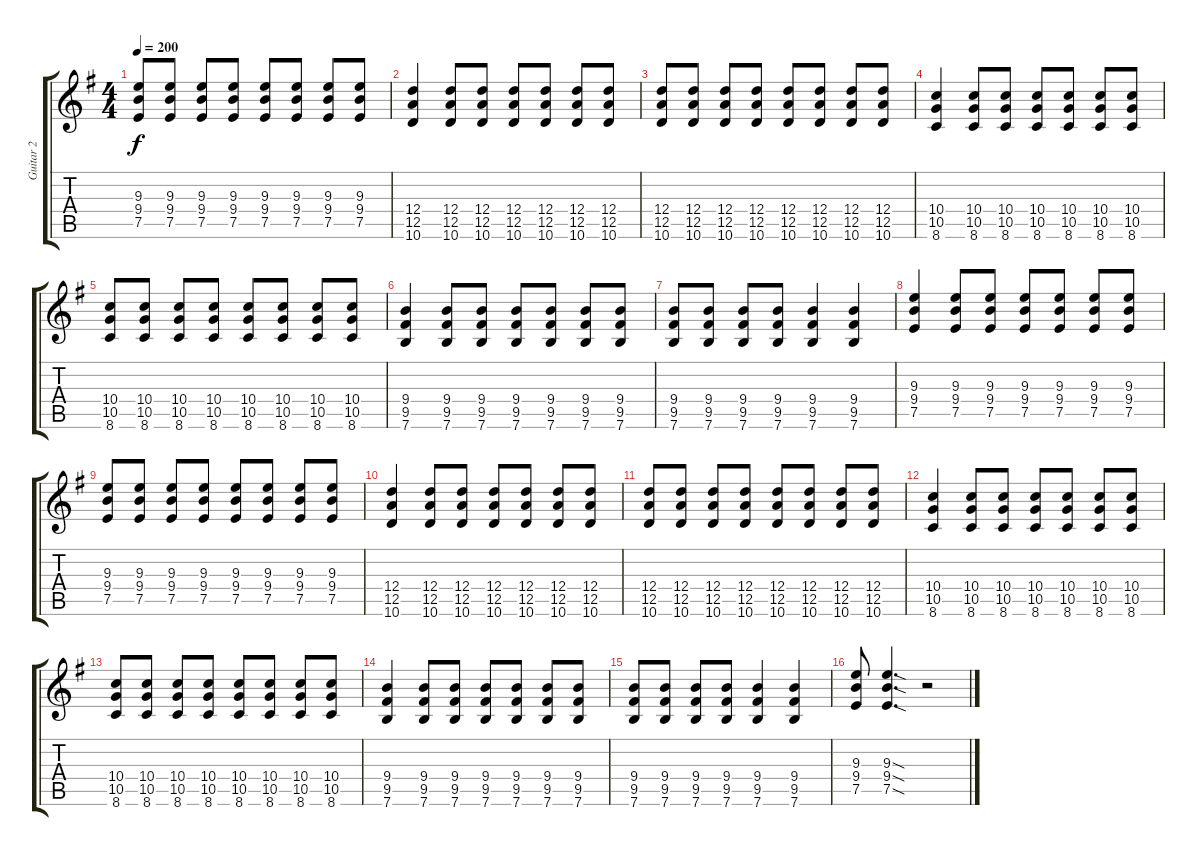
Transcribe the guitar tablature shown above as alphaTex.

\track ("Guitar 2" "Guitar 2") {instrument distortionguitar}
\staff {score tabs}
\tuning (E4 B3 G3 D3 A2 E2) {hide}
\ts (4 4)
\tempo 200
\clef g2
\ks eminor
(9.3 9.4 7.5).8{dy f} (9.3 9.4 7.5).8 (9.3 9.4 7.5).8 (9.3 9.4 7.5).8 (9.3 9.4 7.5).8 (9.3 9.4 7.5).8 (9.3 9.4 7.5).8 (9.3 9.4 7.5).8 |
(12.4 12.5 10.6).4 (12.4 12.5 10.6).8 (12.4 12.5 10.6).8 (12.4 12.5 10.6).8 (12.4 12.5 10.6).8 (12.4 12.5 10.6).8 (12.4 12.5 10.6).8 |
(12.4 12.5 10.6).8 (12.4 12.5 10.6).8 (12.4 12.5 10.6).8 (12.4 12.5 10.6).8 (12.4 12.5 10.6).8 (12.4 12.5 10.6).8 (12.4 12.5 10.6).8 (12.4 12.5 10.6).8 |
(10.4 10.5 8.6).4 (10.4 10.5 8.6).8 (10.4 10.5 8.6).8 (10.4 10.5 8.6).8 (10.4 10.5 8.6).8 (10.4 10.5 8.6).8 (10.4 10.5 8.6).8 |
(10.4 10.5 8.6).8 (10.4 10.5 8.6).8 (10.4 10.5 8.6).8 (10.4 10.5 8.6).8 (10.4 10.5 8.6).8 (10.4 10.5 8.6).8 (10.4 10.5 8.6).8 (10.4 10.5 8.6).8 |
(9.4 9.5 7.6).4 (9.4 9.5 7.6).8 (9.4 9.5 7.6).8 (9.4 9.5 7.6).8 (9.4 9.5 7.6).8 (9.4 9.5 7.6).8 (9.4 9.5 7.6).8 |
(9.4 9.5 7.6).8 (9.4 9.5 7.6).8 (9.4 9.5 7.6).8 (9.4 9.5 7.6).8 (9.4 9.5 7.6).4 (9.4 9.5 7.6).4 |
(9.3 9.4 7.5).4 (9.3 9.4 7.5).8 (9.3 9.4 7.5).8 (9.3 9.4 7.5).8 (9.3 9.4 7.5).8 (9.3 9.4 7.5).8 (9.3 9.4 7.5).8 |
(9.3 9.4 7.5).8 (9.3 9.4 7.5).8 (9.3 9.4 7.5).8 (9.3 9.4 7.5).8 (9.3 9.4 7.5).8 (9.3 9.4 7.5).8 (9.3 9.4 7.5).8 (9.3 9.4 7.5).8 |
(12.4 12.5 10.6).4 (12.4 12.5 10.6).8 (12.4 12.5 10.6).8 (12.4 12.5 10.6).8 (12.4 12.5 10.6).8 (12.4 12.5 10.6).8 (12.4 12.5 10.6).8 |
(12.4 12.5 10.6).8 (12.4 12.5 10.6).8 (12.4 12.5 10.6).8 (12.4 12.5 10.6).8 (12.4 12.5 10.6).8 (12.4 12.5 10.6).8 (12.4 12.5 10.6).8 (12.4 12.5 10.6).8 |
(10.4 10.5 8.6).4 (10.4 10.5 8.6).8 (10.4 10.5 8.6).8 (10.4 10.5 8.6).8 (10.4 10.5 8.6).8 (10.4 10.5 8.6).8 (10.4 10.5 8.6).8 |
(10.4 10.5 8.6).8 (10.4 10.5 8.6).8 (10.4 10.5 8.6).8 (10.4 10.5 8.6).8 (10.4 10.5 8.6).8 (10.4 10.5 8.6).8 (10.4 10.5 8.6).8 (10.4 10.5 8.6).8 |
(9.4 9.5 7.6).4 (9.4 9.5 7.6).8 (9.4 9.5 7.6).8 (9.4 9.5 7.6).8 (9.4 9.5 7.6).8 (9.4 9.5 7.6).8 (9.4 9.5 7.6).8 |
(9.4 9.5 7.6).8 (9.4 9.5 7.6).8 (9.4 9.5 7.6).8 (9.4 9.5 7.6).8 (9.4 9.5 7.6).4 (9.4 9.5 7.6).4 |
(9.3 9.4 7.5).8 (9.3{sod} 9.4{sod} 7.5{sod}).4{d} r.2
